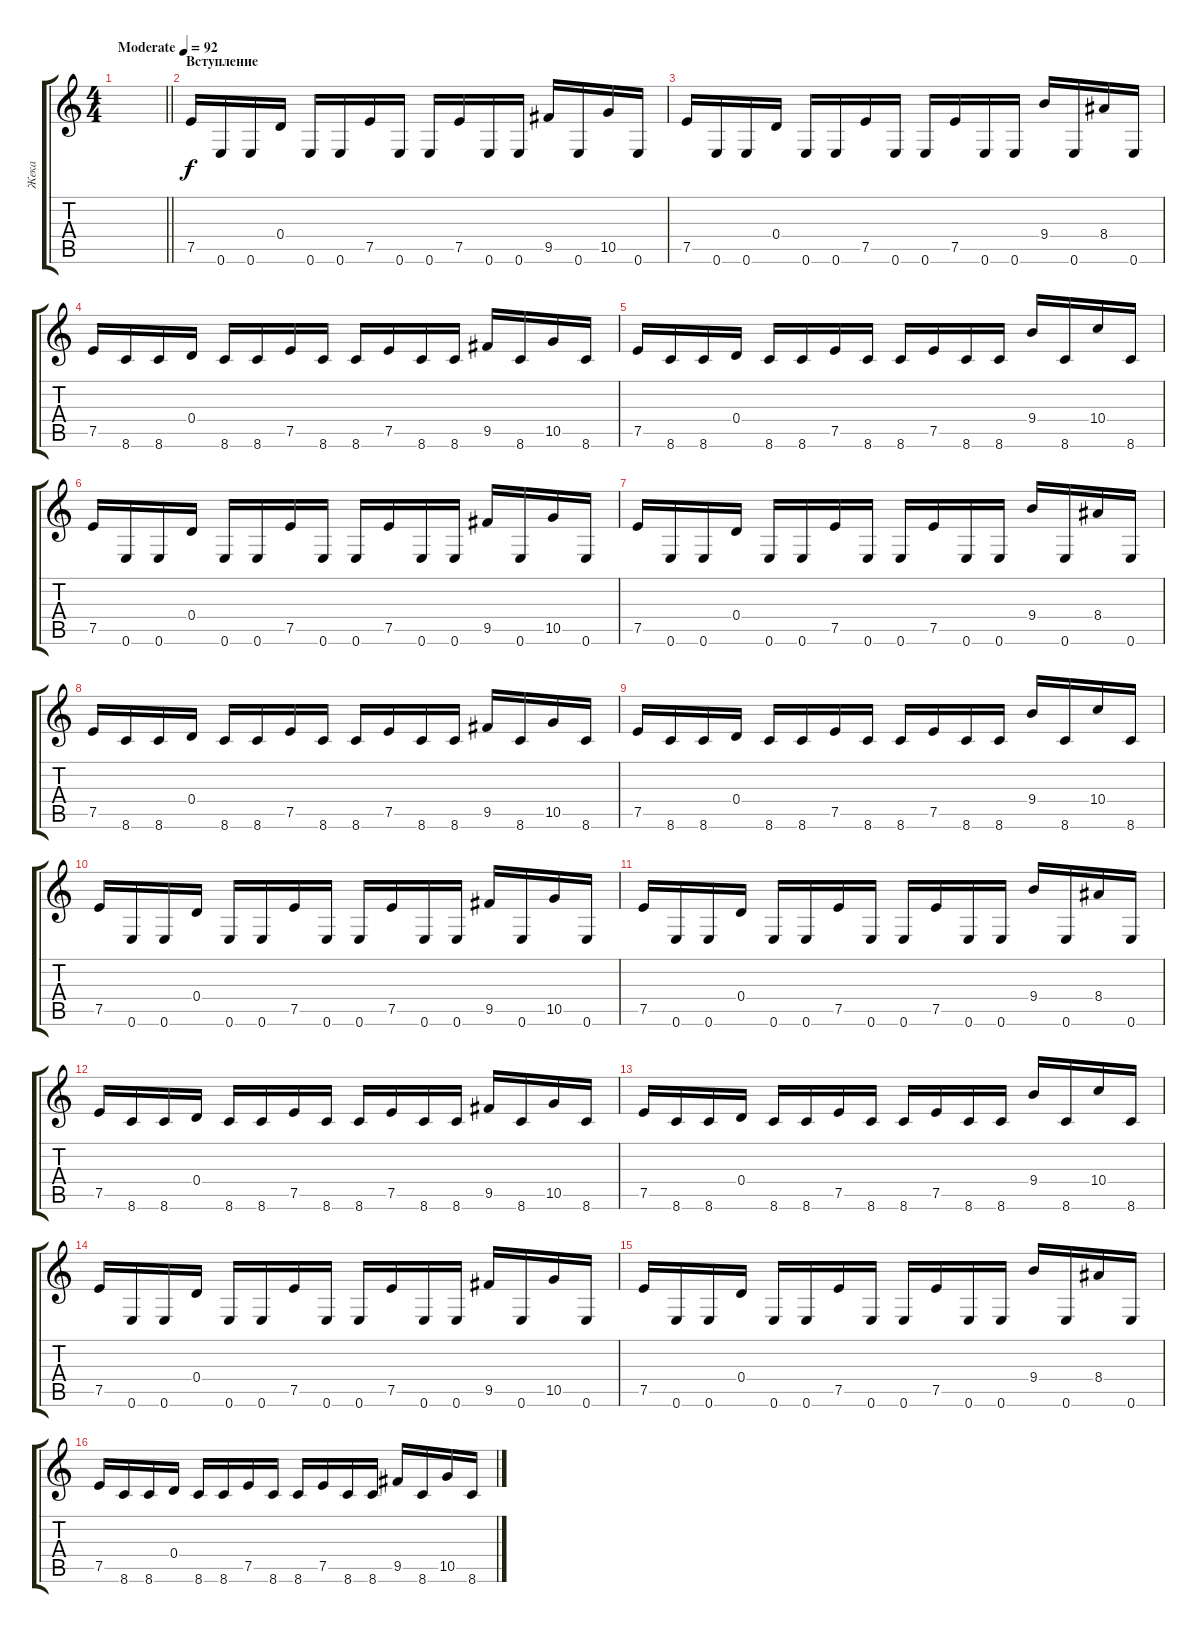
\track ("Жека" "Жека") {instrument distortionguitar}
\staff {score tabs}
\tuning (E4 B3 G3 D3 A2 E2) {hide}
\ts (4 4)
\tempo (92 "Moderate")
\clef g2
\barLineRight lightlight
\ks c
|
\section ("" "Вступление")
7.5.16 0.6.16 0.6.16 0.4.16 0.6.16 0.6.16 7.5.16 0.6.16 0.6.16 7.5.16 0.6.16 0.6.16 9.5.16 0.6.16 10.5.16 0.6.16 |
7.5.16 0.6.16 0.6.16 0.4.16 0.6.16 0.6.16 7.5.16 0.6.16 0.6.16 7.5.16 0.6.16 0.6.16 9.4.16 0.6.16 8.4.16 0.6.16 |
7.5.16 8.6.16 8.6.16 0.4.16 8.6.16 8.6.16 7.5.16 8.6.16 8.6.16 7.5.16 8.6.16 8.6.16 9.5.16 8.6.16 10.5.16 8.6.16 |
7.5.16 8.6.16 8.6.16 0.4.16 8.6.16 8.6.16 7.5.16 8.6.16 8.6.16 7.5.16 8.6.16 8.6.16 9.4.16 8.6.16 10.4.16 8.6.16 |
7.5.16 0.6.16 0.6.16 0.4.16 0.6.16 0.6.16 7.5.16 0.6.16 0.6.16 7.5.16 0.6.16 0.6.16 9.5.16 0.6.16 10.5.16 0.6.16 |
7.5.16 0.6.16 0.6.16 0.4.16 0.6.16 0.6.16 7.5.16 0.6.16 0.6.16 7.5.16 0.6.16 0.6.16 9.4.16 0.6.16 8.4.16 0.6.16 |
7.5.16 8.6.16 8.6.16 0.4.16 8.6.16 8.6.16 7.5.16 8.6.16 8.6.16 7.5.16 8.6.16 8.6.16 9.5.16 8.6.16 10.5.16 8.6.16 |
7.5.16 8.6.16 8.6.16 0.4.16 8.6.16 8.6.16 7.5.16 8.6.16 8.6.16 7.5.16 8.6.16 8.6.16 9.4.16 8.6.16 10.4.16 8.6.16 |
7.5.16 0.6.16 0.6.16 0.4.16 0.6.16 0.6.16 7.5.16 0.6.16 0.6.16 7.5.16 0.6.16 0.6.16 9.5.16 0.6.16 10.5.16 0.6.16 |
7.5.16 0.6.16 0.6.16 0.4.16 0.6.16 0.6.16 7.5.16 0.6.16 0.6.16 7.5.16 0.6.16 0.6.16 9.4.16 0.6.16 8.4.16 0.6.16 |
7.5.16 8.6.16 8.6.16 0.4.16 8.6.16 8.6.16 7.5.16 8.6.16 8.6.16 7.5.16 8.6.16 8.6.16 9.5.16 8.6.16 10.5.16 8.6.16 |
7.5.16 8.6.16 8.6.16 0.4.16 8.6.16 8.6.16 7.5.16 8.6.16 8.6.16 7.5.16 8.6.16 8.6.16 9.4.16 8.6.16 10.4.16 8.6.16 |
7.5.16 0.6.16 0.6.16 0.4.16 0.6.16 0.6.16 7.5.16 0.6.16 0.6.16 7.5.16 0.6.16 0.6.16 9.5.16 0.6.16 10.5.16 0.6.16 |
7.5.16 0.6.16 0.6.16 0.4.16 0.6.16 0.6.16 7.5.16 0.6.16 0.6.16 7.5.16 0.6.16 0.6.16 9.4.16 0.6.16 8.4.16 0.6.16 |
7.5.16 8.6.16 8.6.16 0.4.16 8.6.16 8.6.16 7.5.16 8.6.16 8.6.16 7.5.16 8.6.16 8.6.16 9.5.16 8.6.16 10.5.16 8.6.16
